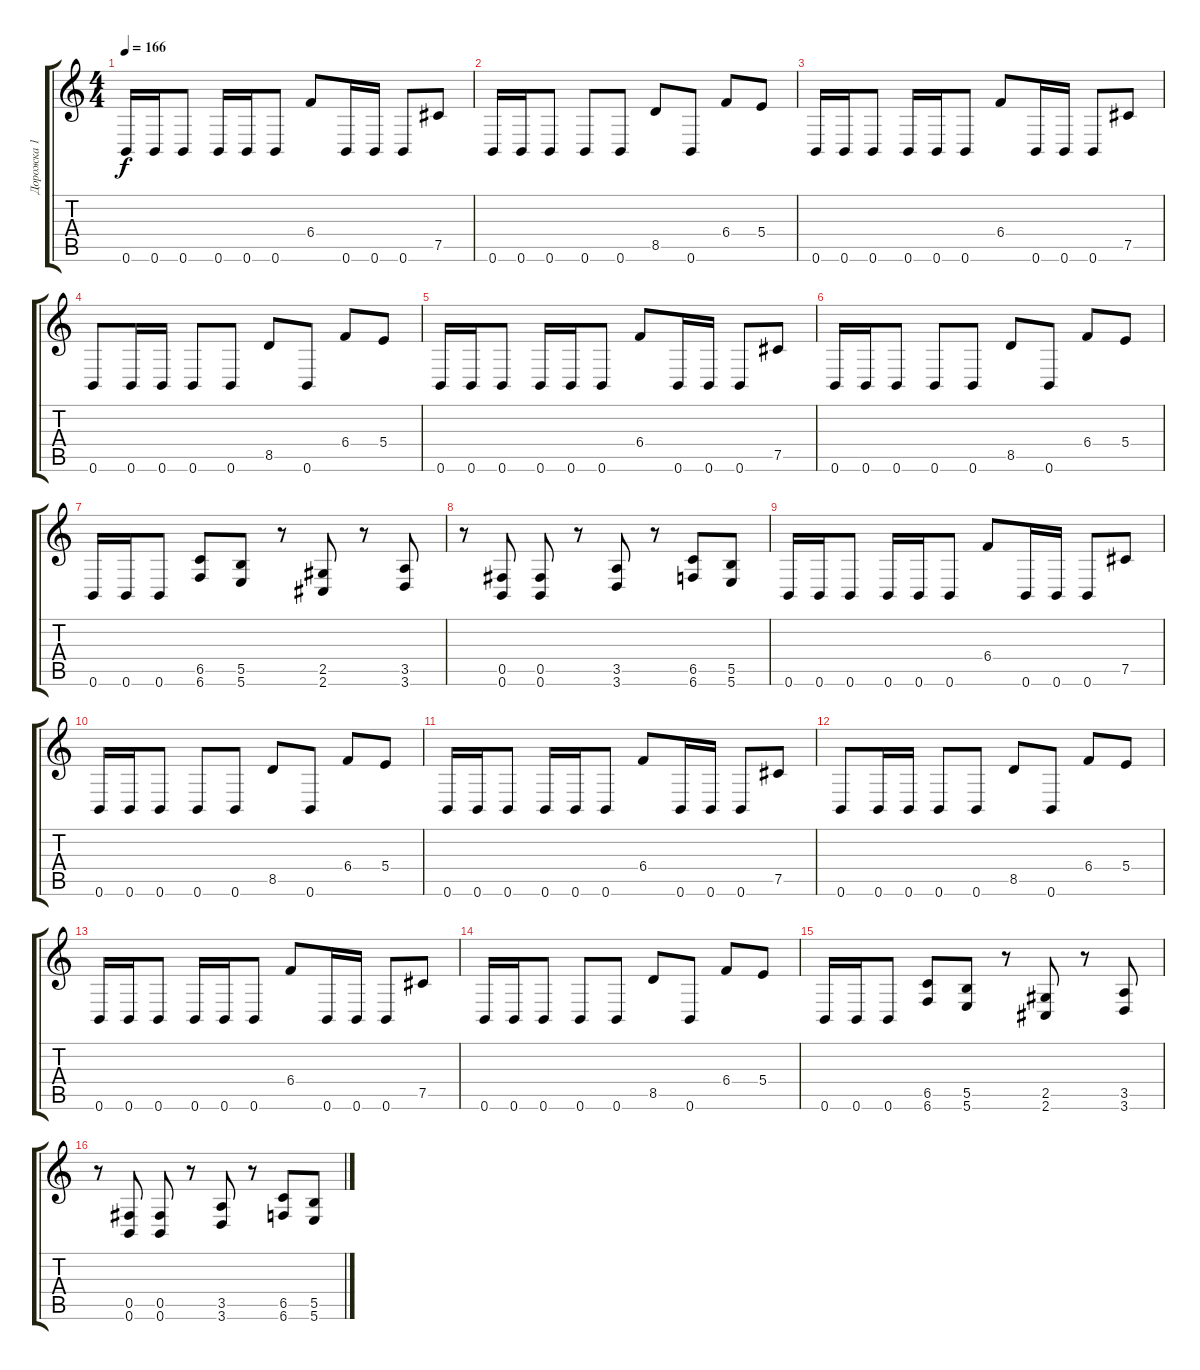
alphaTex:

\track ("Дорожка 1" "Дорожка 1") {instrument distortionguitar}
\staff {score tabs}
\tuning (Db4 Ab3 E3 B2 Gb2 B1) {hide}
\ts (4 4)
\tempo 166
\clef g2
\ks c
0.6.16{dy f} 0.6.16 0.6.8 0.6.16 0.6.16 0.6.8 6.4.8 0.6.16 0.6.16 0.6.8 7.5.8 |
0.6.16 0.6.16 0.6.8 0.6.8 0.6.8 8.5.8 0.6.8 6.4.8 5.4.8 |
0.6.16 0.6.16 0.6.8 0.6.16 0.6.16 0.6.8 6.4.8 0.6.16 0.6.16 0.6.8 7.5.8 |
0.6.8 0.6.16 0.6.16 0.6.8 0.6.8 8.5.8 0.6.8 6.4.8 5.4.8 |
0.6.16 0.6.16 0.6.8 0.6.16 0.6.16 0.6.8 6.4.8 0.6.16 0.6.16 0.6.8 7.5.8 |
0.6.16 0.6.16 0.6.8 0.6.8 0.6.8 8.5.8 0.6.8 6.4.8 5.4.8 |
0.6.16 0.6.16 0.6.8 (6.5 6.6).8 (5.5 5.6).8 r.8 (2.5 2.6).8 r.8 (3.5 3.6).8 |
r.8 (0.5 0.6).8 (0.5 0.6).8 r.8 (3.5 3.6).8 r.8 (6.5 6.6).8 (5.5 5.6).8 |
0.6.16 0.6.16 0.6.8 0.6.16 0.6.16 0.6.8 6.4.8 0.6.16 0.6.16 0.6.8 7.5.8 |
0.6.16 0.6.16 0.6.8 0.6.8 0.6.8 8.5.8 0.6.8 6.4.8 5.4.8 |
0.6.16 0.6.16 0.6.8 0.6.16 0.6.16 0.6.8 6.4.8 0.6.16 0.6.16 0.6.8 7.5.8 |
0.6.8 0.6.16 0.6.16 0.6.8 0.6.8 8.5.8 0.6.8 6.4.8 5.4.8 |
0.6.16 0.6.16 0.6.8 0.6.16 0.6.16 0.6.8 6.4.8 0.6.16 0.6.16 0.6.8 7.5.8 |
0.6.16 0.6.16 0.6.8 0.6.8 0.6.8 8.5.8 0.6.8 6.4.8 5.4.8 |
0.6.16 0.6.16 0.6.8 (6.5 6.6).8 (5.5 5.6).8 r.8 (2.5 2.6).8 r.8 (3.5 3.6).8 |
r.8 (0.5 0.6).8 (0.5 0.6).8 r.8 (3.5 3.6).8 r.8 (6.5 6.6).8 (5.5 5.6).8
